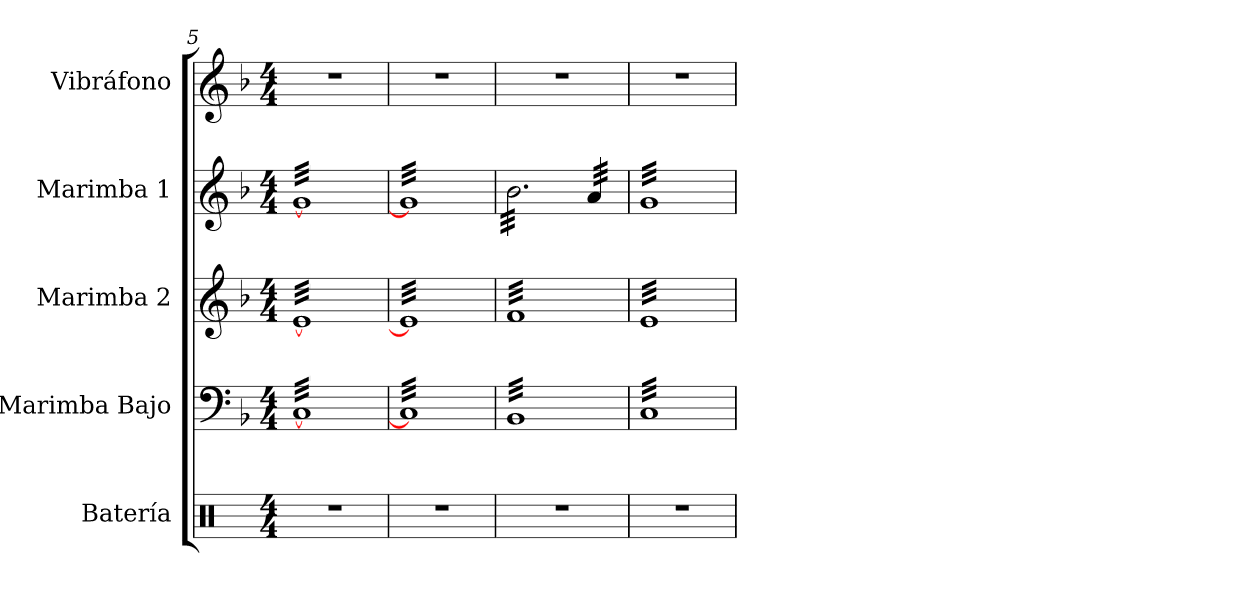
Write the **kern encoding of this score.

**kern	**kern	**kern	**kern	**kern
*part5	*part4	*part3	*part2	*part1
*staff5	*staff4	*staff3	*staff2	*staff1
*I"Batería	*I"Marimba Bajo	*I"Marimba 2	*I"Marimba 1	*I"Vibráfono
*I'Bat.	*I'Mrm. B.	*I'Mrm. 2	*I'Mrm. 1	*I'Vib.
*clefX	*clefF4	*clefG2	*clefG2	*clefG2
*k[]	*k[b-]	*k[b-]	*k[b-]	*k[b-]
*M4/4	*M4/4	*M4/4	*M4/4	*M4/4
=5	=5	=5	=5	=5
*	*tremolo	*	*	*
*	*	*tremolo	*	*
*	*	*	*tremolo	*
1r	[32CLLL	[32eLLL	[32gLLL	1r
.	32C	32e	32g	.
.	32C	32e	32g	.
.	32C	32e	32g	.
.	32C	32e	32g	.
.	32C	32e	32g	.
.	32C	32e	32g	.
.	32C	32e	32g	.
.	32C	32e	32g	.
.	32C	32e	32g	.
.	32C	32e	32g	.
.	32C	32e	32g	.
.	32C	32e	32g	.
.	32C	32e	32g	.
.	32C	32e	32g	.
.	32C	32e	32g	.
.	32C	32e	32g	.
.	32C	32e	32g	.
.	32C	32e	32g	.
.	32C	32e	32g	.
.	32C	32e	32g	.
.	32C	32e	32g	.
.	32C	32e	32g	.
.	32C	32e	32g	.
.	32C	32e	32g	.
.	32C	32e	32g	.
.	32C	32e	32g	.
.	32C	32e	32g	.
.	32C	32e	32g	.
.	32C	32e	32g	.
.	32C	32e	32g	.
.	32CJJJ	32eJJJ	32gJJJ	.
=6	=6	=6	=6	=6
1r	32C]LLL	32e]LLL	32g]LLL	1r
.	32C	32e	32g	.
.	32C	32e	32g	.
.	32C	32e	32g	.
.	32C	32e	32g	.
.	32C	32e	32g	.
.	32C	32e	32g	.
.	32C	32e	32g	.
.	32C	32e	32g	.
.	32C	32e	32g	.
.	32C	32e	32g	.
.	32C	32e	32g	.
.	32C	32e	32g	.
.	32C	32e	32g	.
.	32C	32e	32g	.
.	32C	32e	32g	.
.	32C	32e	32g	.
.	32C	32e	32g	.
.	32C	32e	32g	.
.	32C	32e	32g	.
.	32C	32e	32g	.
.	32C	32e	32g	.
.	32C	32e	32g	.
.	32C	32e	32g	.
.	32C	32e	32g	.
.	32C	32e	32g	.
.	32C	32e	32g	.
.	32C	32e	32g	.
.	32C	32e	32g	.
.	32C	32e	32g	.
.	32C	32e	32g	.
.	32CJJJ	32eJJJ	32gJJJ	.
=7	=7	=7	=7	=7
1r	32BB-LLL	32fLLL	32b-\LLL	1r
.	32BB-	32f	32b-\	.
.	32BB-	32f	32b-\	.
.	32BB-	32f	32b-\	.
.	32BB-	32f	32b-\	.
.	32BB-	32f	32b-\	.
.	32BB-	32f	32b-\	.
.	32BB-	32f	32b-\	.
.	32BB-	32f	32b-\	.
.	32BB-	32f	32b-\	.
.	32BB-	32f	32b-\	.
.	32BB-	32f	32b-\	.
.	32BB-	32f	32b-\	.
.	32BB-	32f	32b-\	.
.	32BB-	32f	32b-\	.
.	32BB-	32f	32b-\	.
.	32BB-	32f	32b-\	.
.	32BB-	32f	32b-\	.
.	32BB-	32f	32b-\	.
.	32BB-	32f	32b-\	.
.	32BB-	32f	32b-\	.
.	32BB-	32f	32b-\	.
.	32BB-	32f	32b-\	.
.	32BB-	32f	32b-\JJJ	.
.	32BB-	32f	32a/LLL	.
.	32BB-	32f	32a/	.
.	32BB-	32f	32a/	.
.	32BB-	32f	32a/	.
.	32BB-	32f	32a/	.
.	32BB-	32f	32a/	.
.	32BB-	32f	32a/	.
.	32BB-JJJ	32fJJJ	32a/JJJ	.
=8	=8	=8	=8	=8
1r	32CLLL	32eLLL	32gLLL	1r
.	32C	32e	32g	.
.	32C	32e	32g	.
.	32C	32e	32g	.
.	32C	32e	32g	.
.	32C	32e	32g	.
.	32C	32e	32g	.
.	32C	32e	32g	.
.	32C	32e	32g	.
.	32C	32e	32g	.
.	32C	32e	32g	.
.	32C	32e	32g	.
.	32C	32e	32g	.
.	32C	32e	32g	.
.	32C	32e	32g	.
.	32C	32e	32g	.
.	32C	32e	32g	.
.	32C	32e	32g	.
.	32C	32e	32g	.
.	32C	32e	32g	.
.	32C	32e	32g	.
.	32C	32e	32g	.
.	32C	32e	32g	.
.	32C	32e	32g	.
.	32C	32e	32g	.
.	32C	32e	32g	.
.	32C	32e	32g	.
.	32C	32e	32g	.
.	32C	32e	32g	.
.	32C	32e	32g	.
.	32C	32e	32g	.
.	32CJJJ	32eJJJ	32gJJJ	.
*	*	*	*Xtremolo	*
*	*	*Xtremolo	*	*
*	*Xtremolo	*	*	*
=	=	=	=	=
*-	*-	*-	*-	*-
